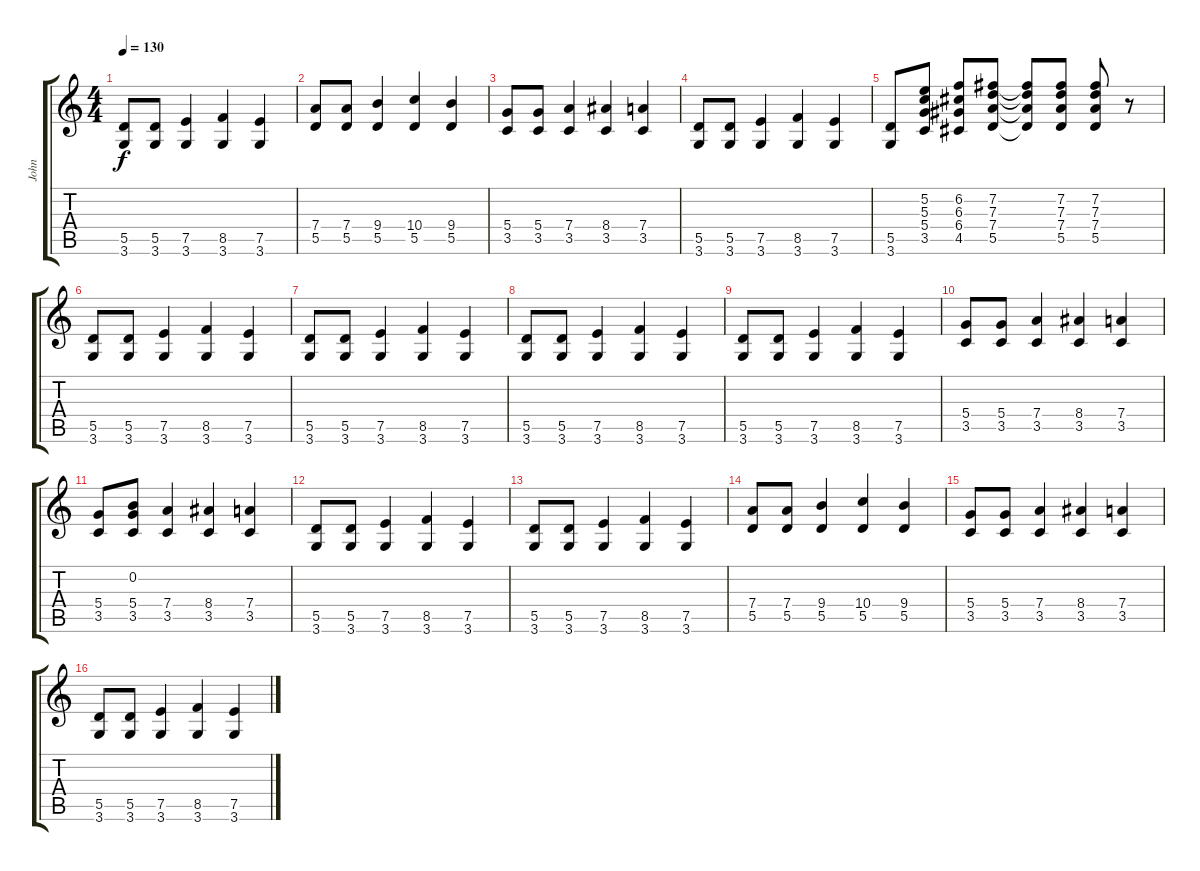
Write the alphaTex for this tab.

\track ("John" "John") {instrument electricguitarclean}
\staff {score tabs}
\tuning (E4 B3 G3 D3 A2 E2) {hide}
\ts (4 4)
\tempo 130
\clef g2
\ks c
(5.5 3.6).8{dy f} (5.5 3.6).8 (7.5 3.6).4 (8.5 3.6).4 (7.5 3.6).4 |
(7.4 5.5).8 (7.4 5.5).8 (9.4 5.5).4 (10.4 5.5).4 (9.4 5.5).4 |
(5.4 3.5).8 (5.4 3.5).8 (7.4 3.5).4 (8.4 3.5).4 (7.4 3.5).4 |
(5.5 3.6).8 (5.5 3.6).8 (7.5 3.6).4 (8.5 3.6).4 (7.5 3.6).4 |
(5.5 3.6).8 (5.2 5.3 5.4 3.5).8 (6.2 6.3 6.4 4.5).8 (7.2 7.3 7.4 5.5).8 (7.2{t} 7.3{t} 7.4{t} 5.5{t}).8 (7.2 7.3 7.4 5.5).8 (7.2 7.3 7.4 5.5).8 r.8 |
(5.5 3.6).8 (5.5 3.6).8 (7.5 3.6).4 (8.5 3.6).4 (7.5 3.6).4 |
(5.5 3.6).8 (5.5 3.6).8 (7.5 3.6).4 (8.5 3.6).4 (7.5 3.6).4 |
(5.5 3.6).8 (5.5 3.6).8 (7.5 3.6).4 (8.5 3.6).4 (7.5 3.6).4 |
(5.5 3.6).8 (5.5 3.6).8 (7.5 3.6).4 (8.5 3.6).4 (7.5 3.6).4 |
(5.4 3.5).8 (5.4 3.5).8 (7.4 3.5).4 (8.4 3.5).4 (7.4 3.5).4 |
(5.4 3.5).8 (0.2 5.4 3.5).8 (7.4 3.5).4 (8.4 3.5).4 (7.4 3.5).4 |
(5.5 3.6).8 (5.5 3.6).8 (7.5 3.6).4 (8.5 3.6).4 (7.5 3.6).4 |
(5.5 3.6).8 (5.5 3.6).8 (7.5 3.6).4 (8.5 3.6).4 (7.5 3.6).4 |
(7.4 5.5).8 (7.4 5.5).8 (9.4 5.5).4 (10.4 5.5).4 (9.4 5.5).4 |
(5.4 3.5).8 (5.4 3.5).8 (7.4 3.5).4 (8.4 3.5).4 (7.4 3.5).4 |
(5.5 3.6).8 (5.5 3.6).8 (7.5 3.6).4 (8.5 3.6).4 (7.5 3.6).4
